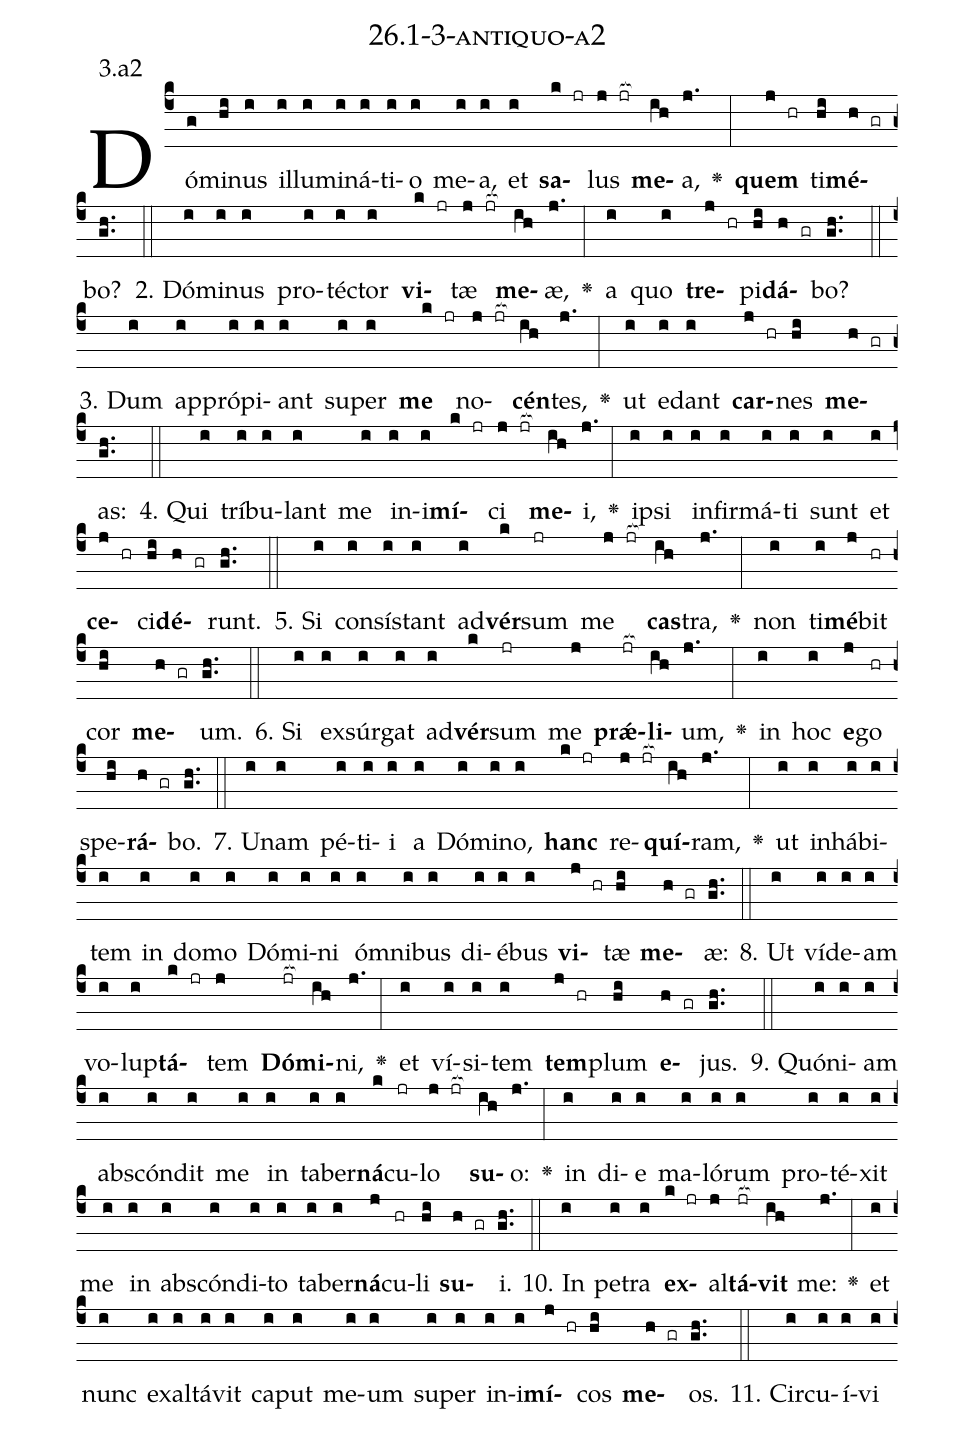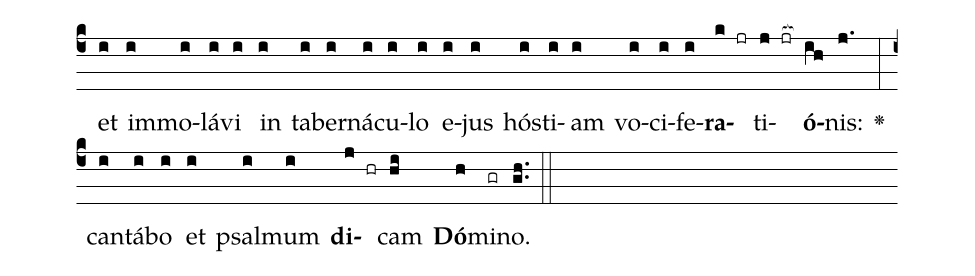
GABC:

name: 26.1-3-antiquo-a2;
annotation: 3.a2;
%%
(c4)Dó(g)mi(hi)nus(i) il(i)lu(i)mi(i)ná(i)ti(i)o(i) me(i)a,(i) et(i) <b>sa</b>(k jr)lus(j jr[ocb:1{]) <b>me</b>(ih[ocb:0}])a,(j.) <v>\greheightstar</v>(:) <b>quem</b>(j hr) ti(hi)<b>mé</b>(h gr)bo?(gh..) (::)
2. Dó(i)mi(i)nus(i) pro(i)téc(i)tor(i) <b>vi</b>(k jr)tæ(j jr[ocb:1{]) <b>me</b>(ih[ocb:0}])æ,(j.) <v>\greheightstar</v>(:) a(i) quo(i) <b>tre</b>(j hr)pi(hi)<b>dá</b>(h gr)bo?(gh..) (::)
3. Dum(i) ap(i)pró(i)pi(i)ant(i) su(i)per(i) <b>me</b>(k jr) no(j jr[ocb:1{])<b>cén</b>(ih[ocb:0}])tes,(j.) <v>\greheightstar</v>(:) ut(i) e(i)dant(i) <b>car</b>(j hr)nes(hi) <b>me</b>(h gr)as:(gh..) (::)
4. Qui(i) trí(i)bu(i)lant(i) me(i) in(i)i(i)<b>mí</b>(k jr)ci(j jr[ocb:1{]) <b>me</b>(ih[ocb:0}])i,(j.) <v>\greheightstar</v>(:) ip(i)si(i) in(i)fir(i)má(i)ti(i) sunt(i) et(i) <b>ce</b>(j hr)ci(hi)<b>dé</b>(h gr)runt.(gh..) (::)
5. Si(i) con(i)sís(i)tant(i) ad(i)<b>vér</b>(k)sum(jr) me(j jr[ocb:1{]) <b>cas</b>(ih[ocb:0}])tra,(j.) <v>\greheightstar</v>(:) non(i) ti(i)<b>mé</b>(j)bit(hr) cor(hi) <b>me</b>(h gr)um.(gh..) (::)
6. Si(i) ex(i)súr(i)gat(i) ad(i)<b>vér</b>(k)sum(jr) me(j) <b>prǽ</b>(jr[ocb:1{])<b>li</b>(ih[ocb:0}])um,(j.) <v>\greheightstar</v>(:) in(i) hoc(i) <b>e</b>(j)go(hr) spe(hi)<b>rá</b>(h gr)bo.(gh..) (::)
7. U(i)nam(i) pé(i)ti(i)i(i) a(i) Dó(i)mi(i)no,(i) <b>hanc</b>(k jr) re(j jr[ocb:1{])<b>quí</b>(ih[ocb:0}])ram,(j.) <v>\greheightstar</v>(:) ut(i) in(i)há(i)bi(i)tem(i) in(i) do(i)mo(i) Dó(i)mi(i)ni(i) óm(i)ni(i)bus(i) di(i)é(i)bus(i) <b>vi</b>(j hr)tæ(hi) <b>me</b>(h gr)æ:(gh..) (::)
8. Ut(i) ví(i)de(i)am(i) vo(i)lup(i)<b>tá</b>(k jr)tem(j) <b>Dó</b>(jr[ocb:1{])<b>mi</b>(ih[ocb:0}])ni,(j.) <v>\greheightstar</v>(:) et(i) ví(i)si(i)tem(i) <b>tem</b>(j hr)plum(hi) <b>e</b>(h gr)jus.(gh..) (::)
9. Quón(i)i(i)am(i) abs(i)cón(i)dit(i) me(i) in(i) ta(i)ber(i)<b>ná</b>(k)cu(jr)lo(j jr[ocb:1{]) <b>su</b>(ih[ocb:0}])o:(j.) <v>\greheightstar</v>(:) in(i) di(i)e(i) ma(i)ló(i)rum(i) pro(i)té(i)xit(i) me(i) in(i) abs(i)cón(i)di(i)to(i) ta(i)ber(i)<b>ná</b>(j)cu(hr)li(hi) <b>su</b>(h gr)i.(gh..) (::)
10. In(i) pe(i)tra(i) <b>ex</b>(k jr)al(j)<b>tá</b>(jr[ocb:1{])<b>vit</b>(ih[ocb:0}]) me:(j.) <v>\greheightstar</v>(:) et(i) nunc(i) ex(i)al(i)tá(i)vit(i) ca(i)put(i) me(i)um(i) su(i)per(i) in(i)i(i)<b>mí</b>(j hr)cos(hi) <b>me</b>(h gr)os.(gh..) (::)
11. Cir(i)cu(i)í(i)vi(i) et(i) im(i)mo(i)lá(i)vi(i) in(i) ta(i)ber(i)ná(i)cu(i)lo(i) e(i)jus(i) hós(i)ti(i)am(i) vo(i)ci(i)fe(i)<b>ra</b>(k jr)ti(j jr[ocb:1{])<b>ó</b>(ih[ocb:0}])nis:(j.) <v>\greheightstar</v>(:) can(i)tá(i)bo(i) et(i) psal(i)mum(i) <b>di</b>(j hr)cam(hi) <b>Dó</b>(h)mi(gr)no.(gh..) (::)
